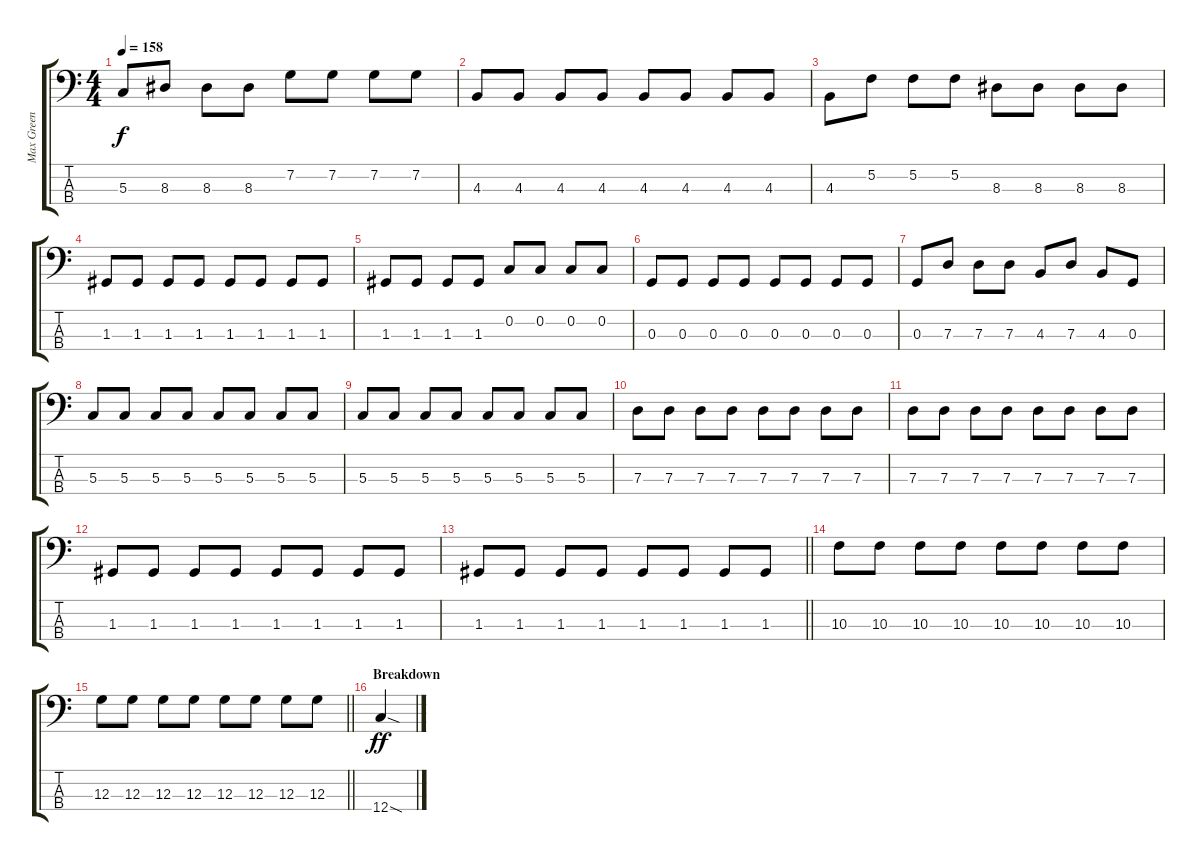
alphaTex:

\track ("Max Green [Bass]" "Max Green ") {instrument electricbasspick}
\staff {score tabs}
\tuning (F2 C2 G1 C1) {hide}
\ts (4 4)
\tempo 158
\clef f4
\ks c
5.3.8{dy f} 8.3.8 8.3.8 8.3.8 7.2.8 7.2.8 7.2.8 7.2.8 |
4.3.8 4.3.8 4.3.8 4.3.8 4.3.8 4.3.8 4.3.8 4.3.8 |
4.3.8 5.2.8 5.2.8 5.2.8 8.3.8 8.3.8 8.3.8 8.3.8 |
1.3.8 1.3.8 1.3.8 1.3.8 1.3.8 1.3.8 1.3.8 1.3.8 |
1.3.8 1.3.8 1.3.8 1.3.8 0.2.8 0.2.8 0.2.8 0.2.8 |
0.3.8 0.3.8 0.3.8 0.3.8 0.3.8 0.3.8 0.3.8 0.3.8 |
0.3.8 7.3.8 7.3.8 7.3.8 4.3.8 7.3.8 4.3.8 0.3.8 |
5.3.8 5.3.8 5.3.8 5.3.8 5.3.8 5.3.8 5.3.8 5.3.8 |
5.3.8 5.3.8 5.3.8 5.3.8 5.3.8 5.3.8 5.3.8 5.3.8 |
7.3.8 7.3.8 7.3.8 7.3.8 7.3.8 7.3.8 7.3.8 7.3.8 |
7.3.8 7.3.8 7.3.8 7.3.8 7.3.8 7.3.8 7.3.8 7.3.8 |
1.3.8 1.3.8 1.3.8 1.3.8 1.3.8 1.3.8 1.3.8 1.3.8 |
\barLineRight lightlight
1.3.8 1.3.8 1.3.8 1.3.8 1.3.8 1.3.8 1.3.8 1.3.8 |
10.3.8 10.3.8 10.3.8 10.3.8 10.3.8 10.3.8 10.3.8 10.3.8 |
\barLineRight lightlight
12.3.8 12.3.8 12.3.8 12.3.8 12.3.8 12.3.8 12.3.8 12.3.8 |
\section ("" "Breakdown")
12.4{sod}.4{dy ff}
